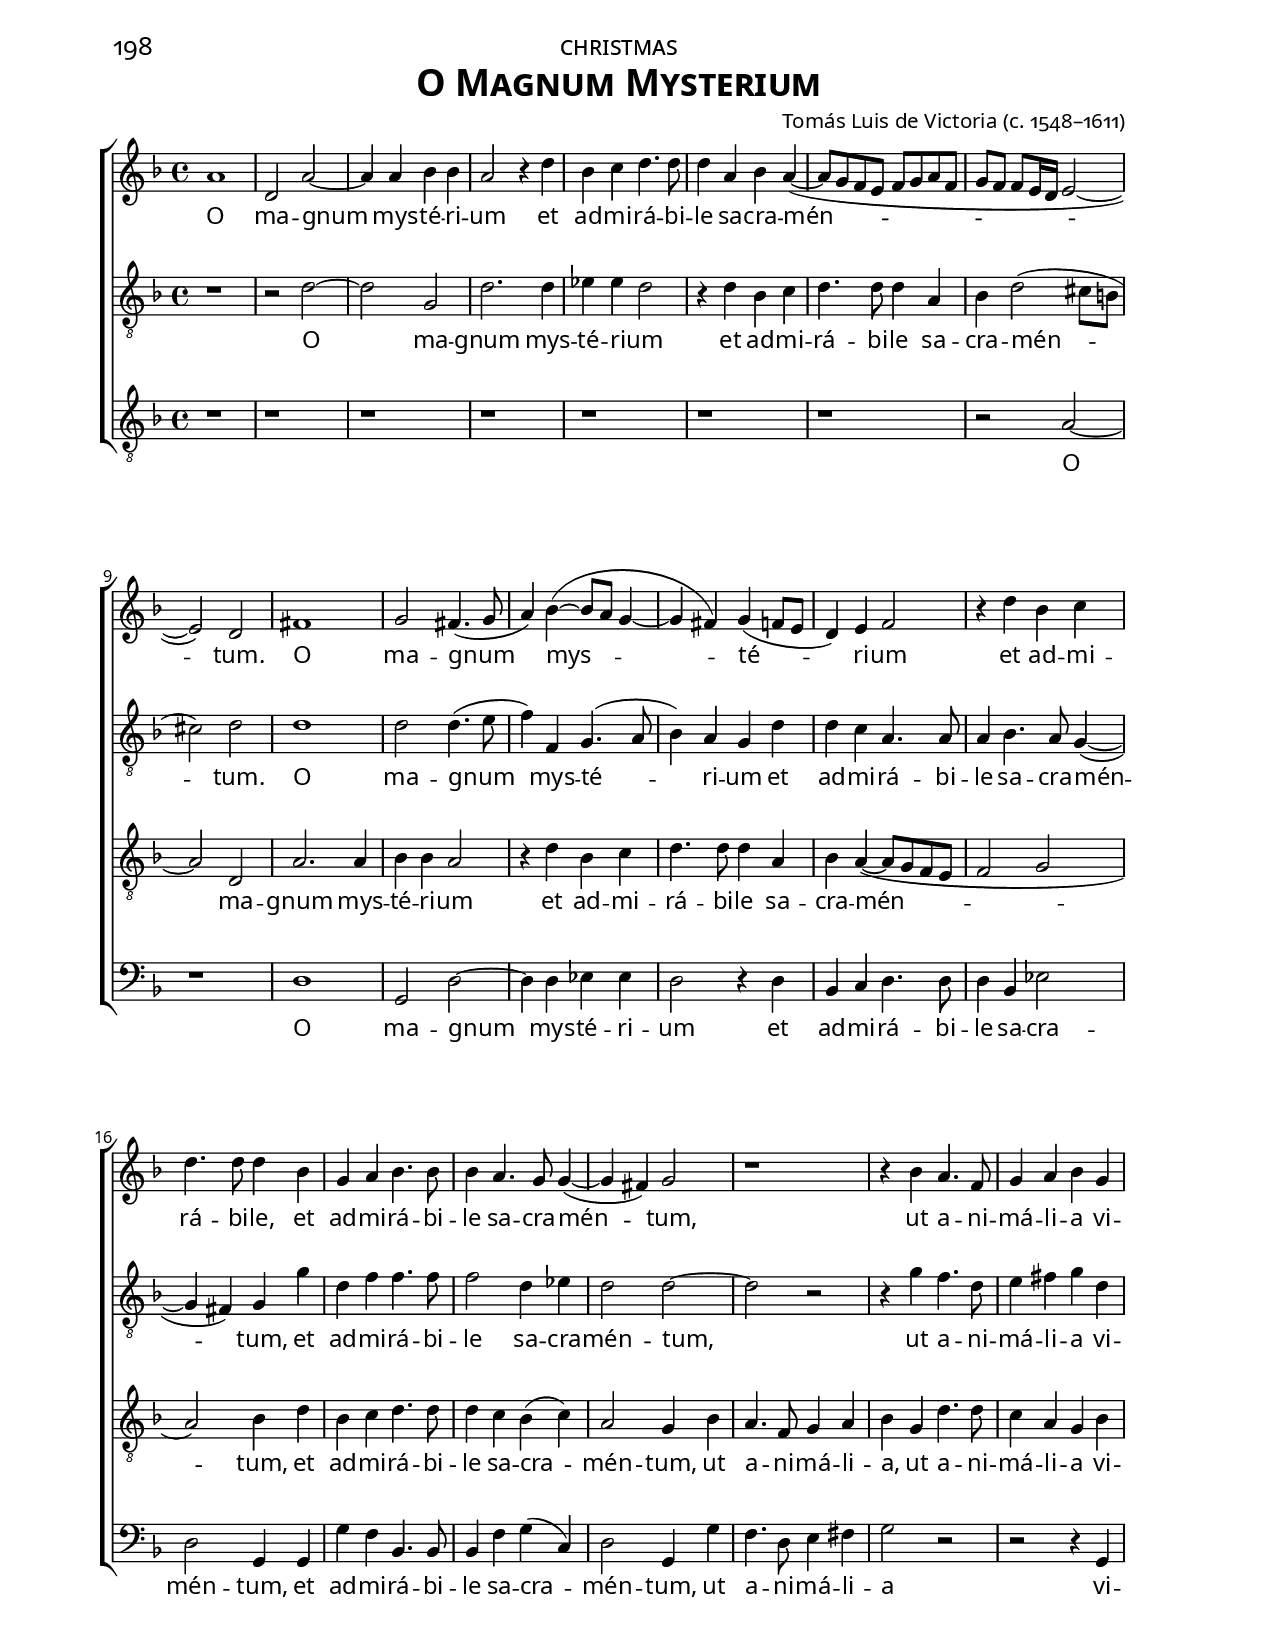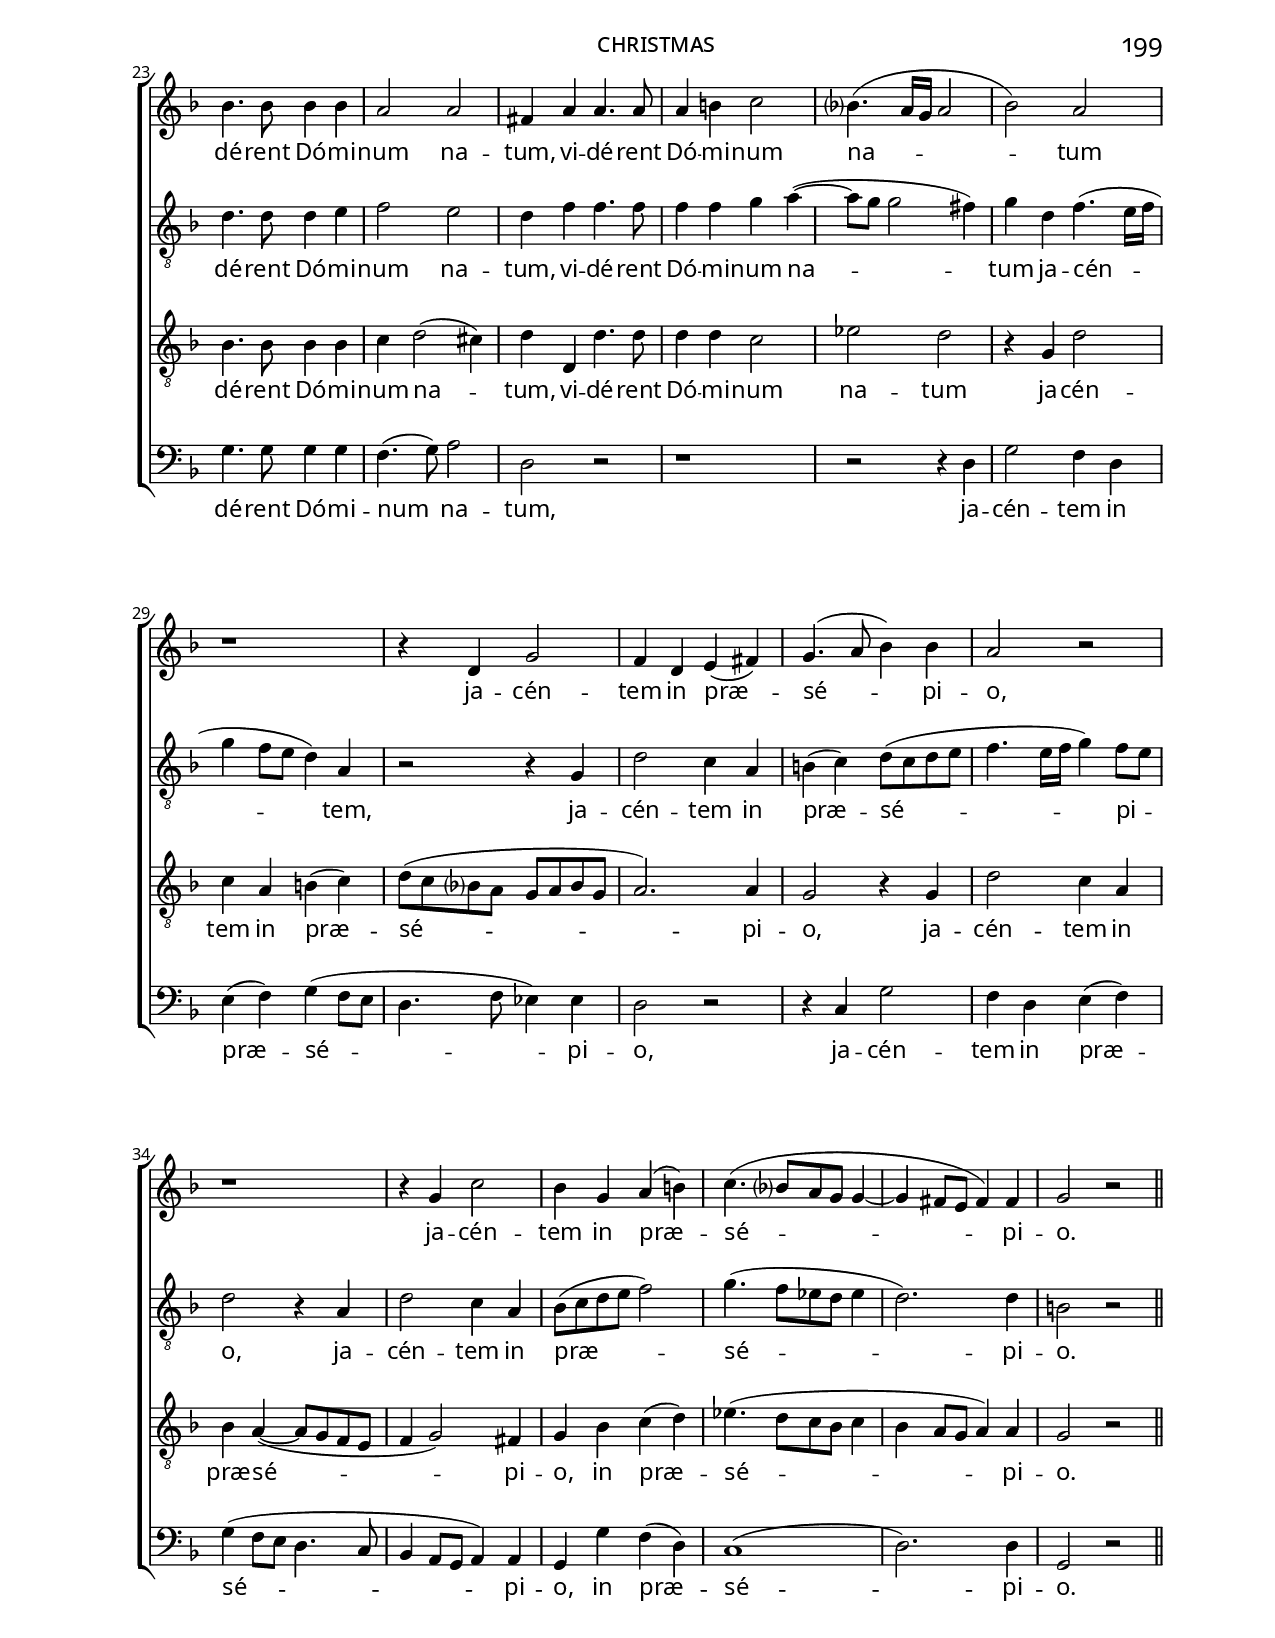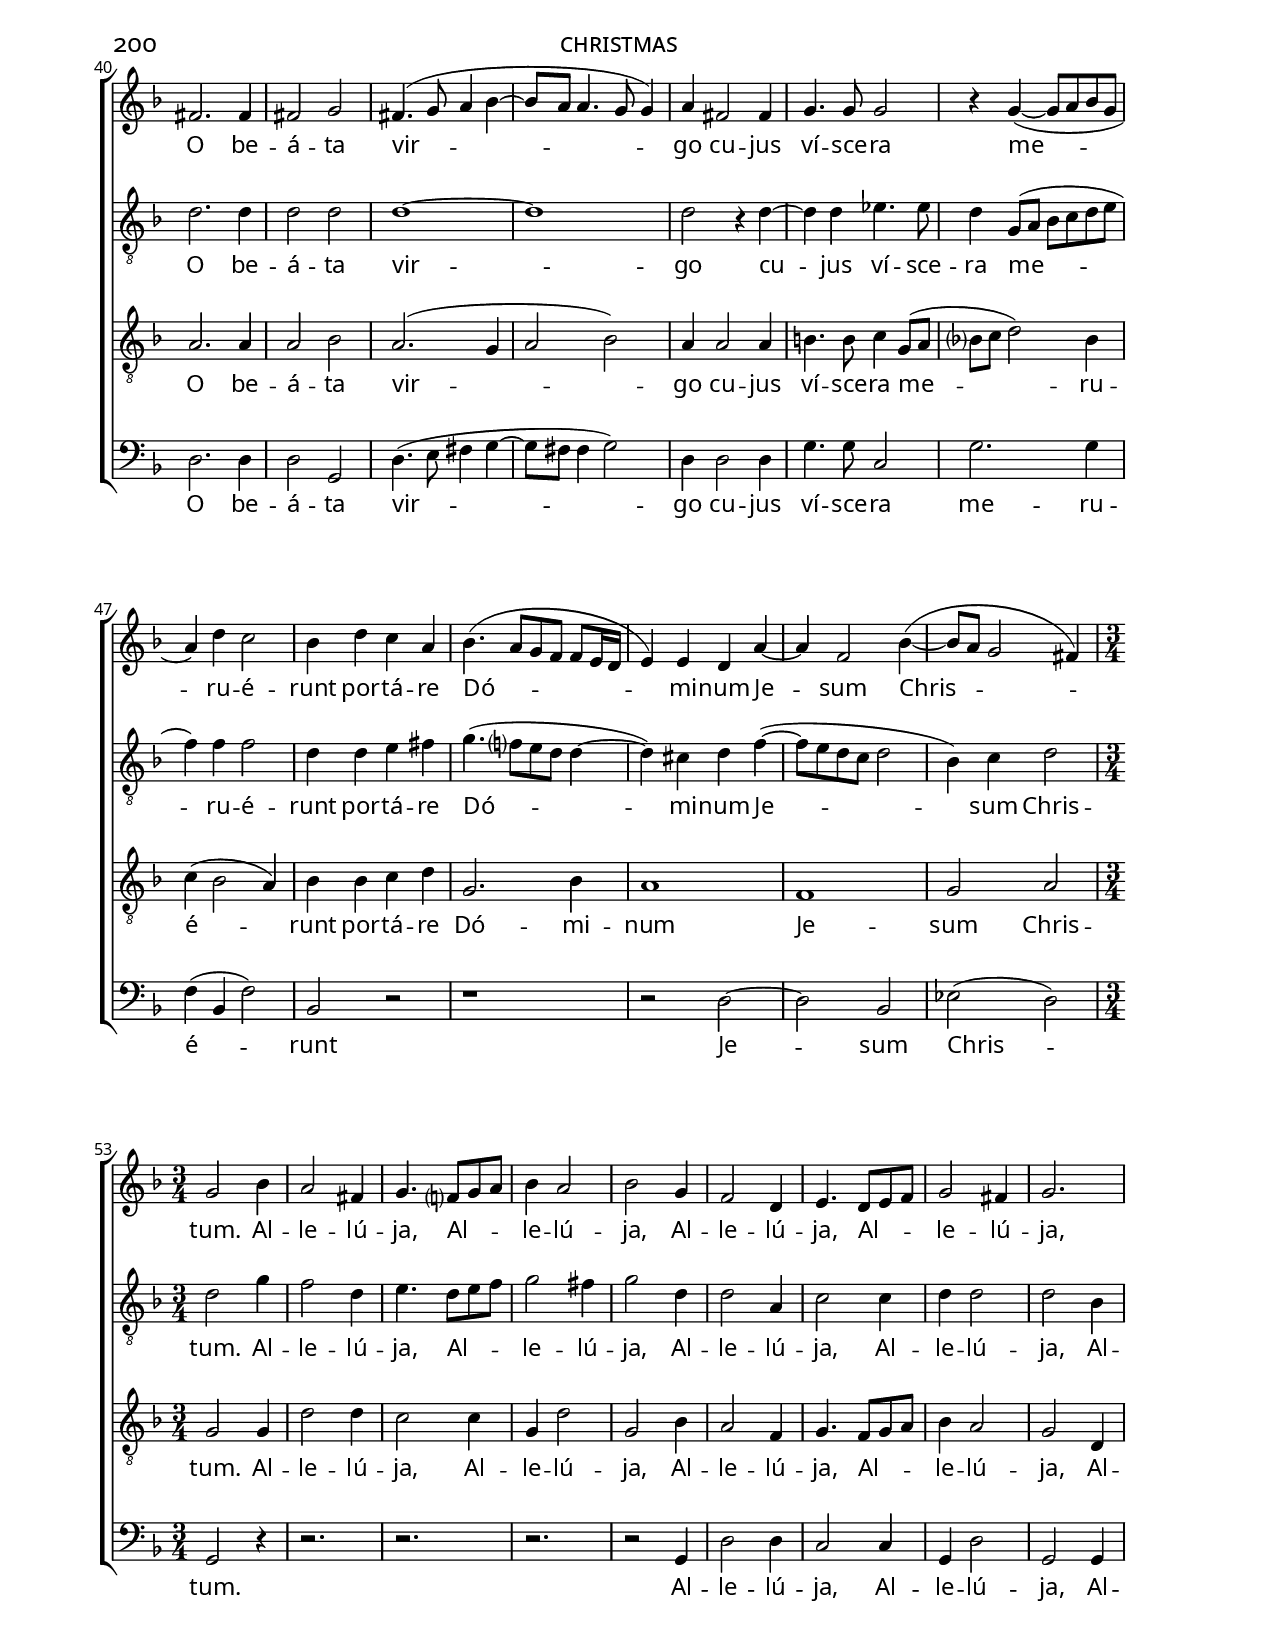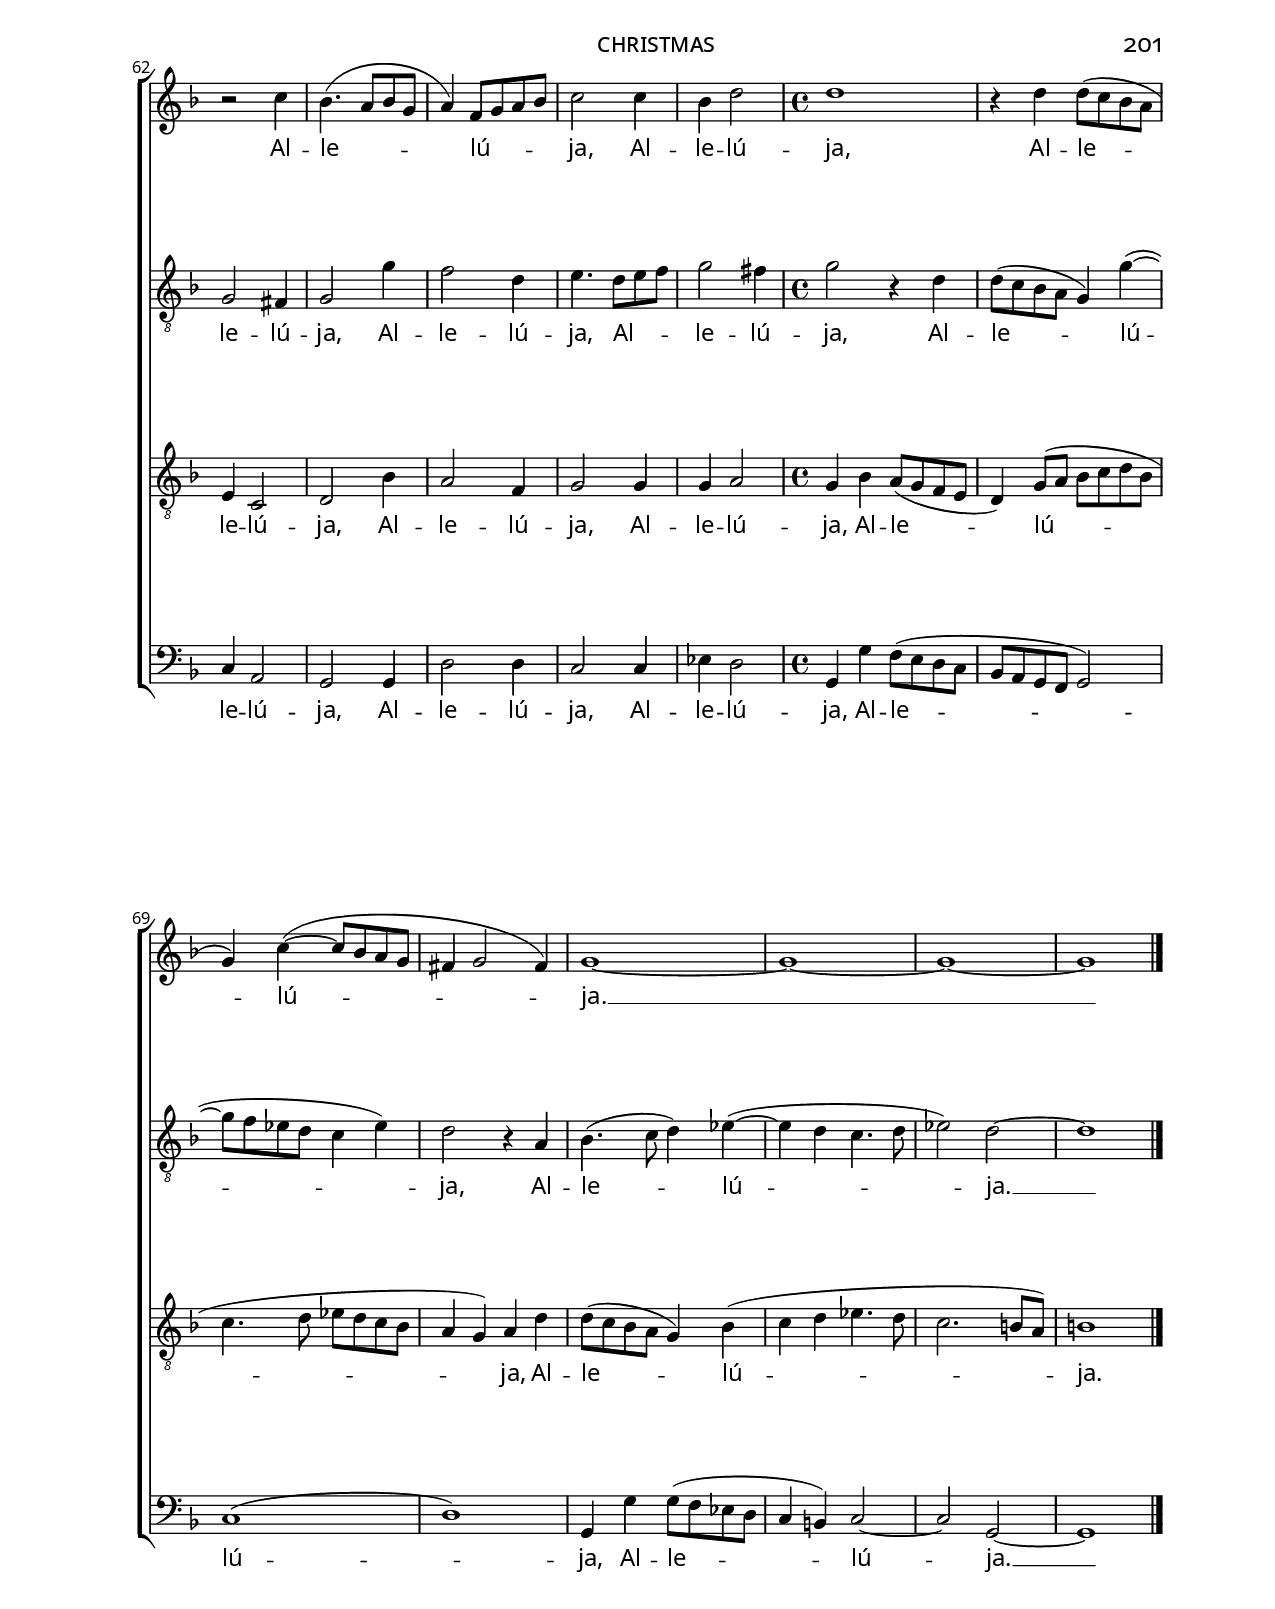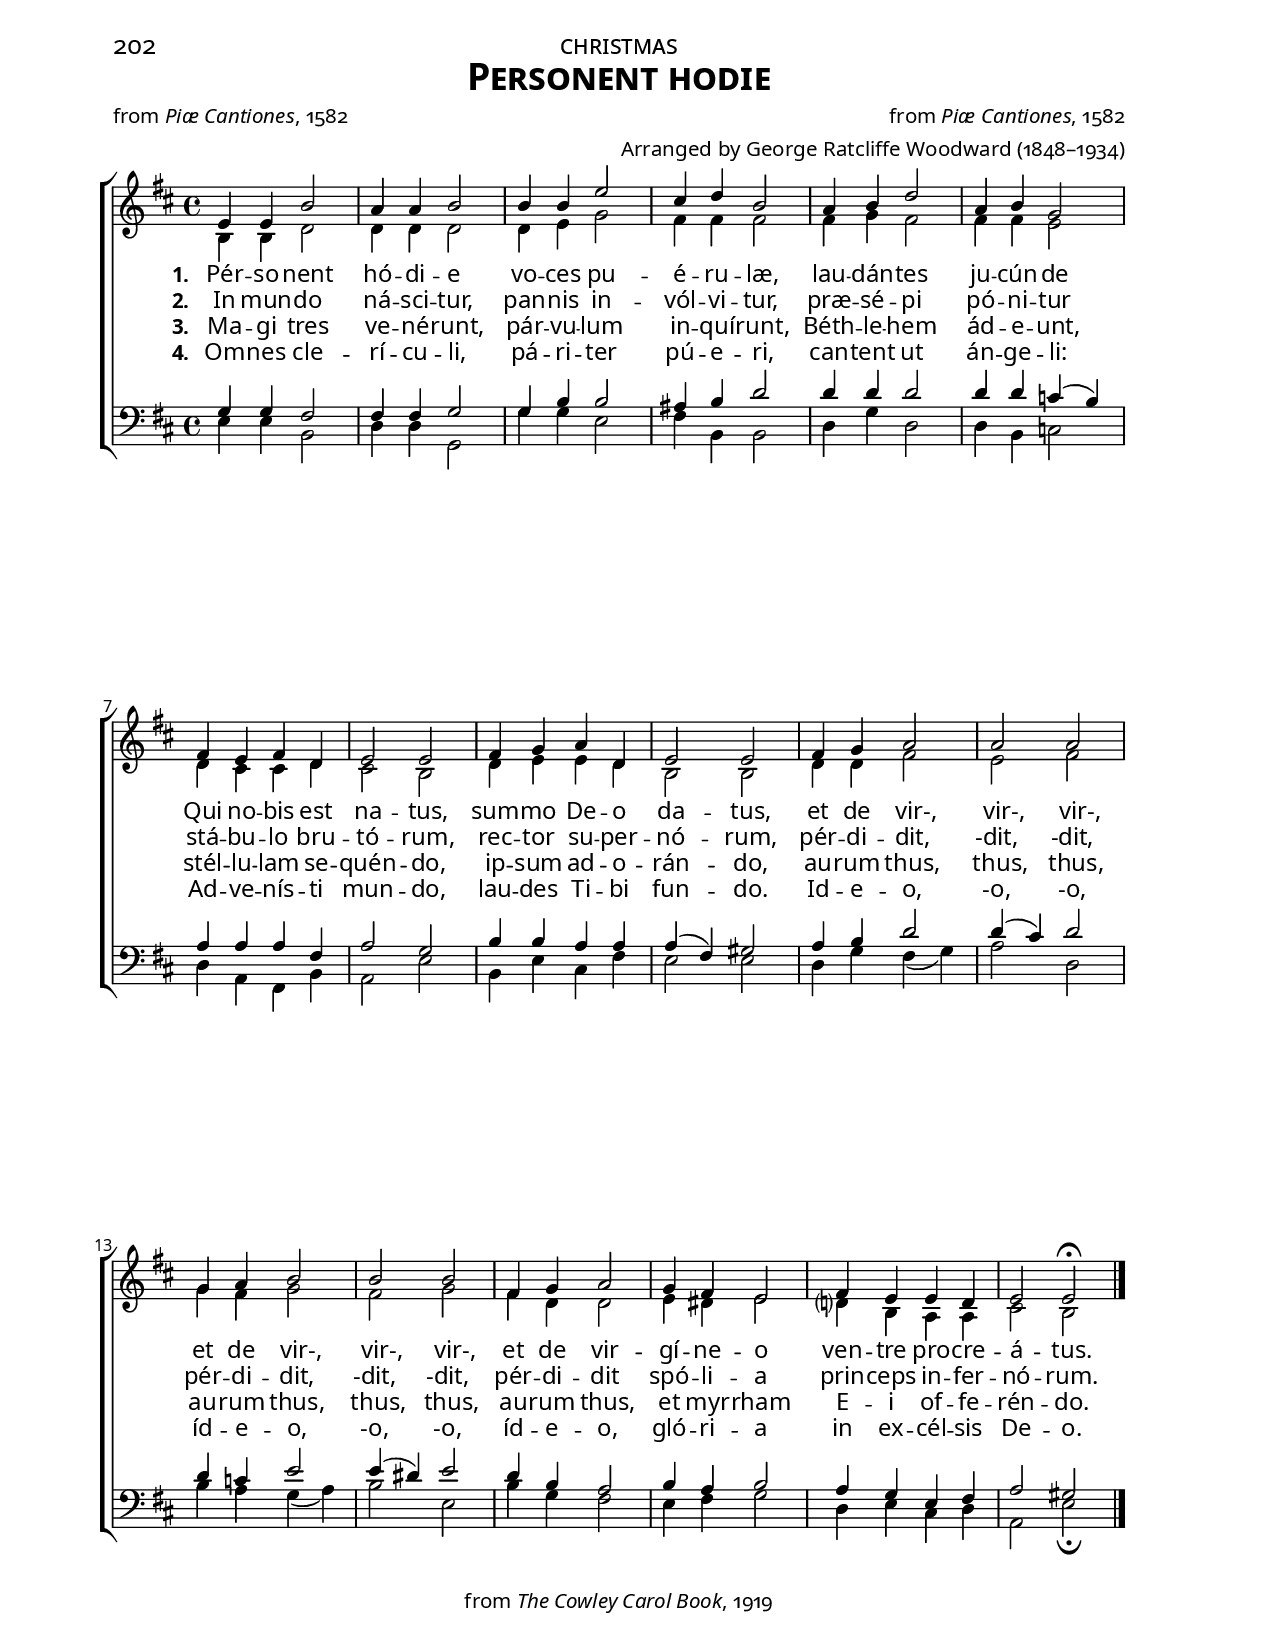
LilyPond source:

\version "2.14.2"
\include "util.ly"
\header {
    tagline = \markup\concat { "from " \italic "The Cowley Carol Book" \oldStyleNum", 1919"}
}
\paper {
  print-all-headers = ##t
  paper-height = 11\in
  paper-width = 8.5\in
  indent = 0\in
  %system-system-spacing = #'((basic-distance . 10) (padding . 0))
  system-system-spacing =
    #'((basic-distance . 0)
       (minimum-distance . 0)
       (padding . 0)
       (stretchability . 100))
  score-markup-spacing =
    #'((basic-distance . 0)
       (minimum-distance . 0)
       (padding . 0)
       (stretchability . 100))
%  top-markup-spacing =
%    #'((basic-distance . 0)
%       (minimum-distance . 0)
%       (padding . 0)
%       (stretchability . 0))
  ragged-last-bottom = ##f
  ragged-bottom = ##f
  two-sided = ##t
  inner-margin = 1\in
  outer-margin = 0.75\in
  top-margin = 0.26\in
  bottom-margin = 0.25\in
  first-page-number = #198
  print-first-page-number = ##t
  headerLine = \markup{\override #'(font-name . "Garamond Premier Pro") \smallCapsOldStyle"christmas"}
  oddHeaderMarkup = \markup\fill-line{
     \override #'(font-name . "Garamond Premier Pro")\abs-fontsize #12.5
     \combine 
        \fill-line{"" \on-the-fly #print-page-number-check-first
        \oldStylePageNum""
        }
        \fill-line{\headerLine}
  }
  evenHeaderMarkup = \markup {
     \override #'(font-name . "Garamond Premier Pro")\abs-fontsize #12.5
     \combine
        \on-the-fly #print-page-number-check-first
        \oldStylePageNum""
        \fill-line{\headerLine}
  }
}
#(set-global-staff-size 18) \paper{ #(define fonts (make-pango-font-tree "Garamond Premier Pro" "Garamond Premier Pro" "Garamond Premier Pro" (/ 18 20))) }
global = {
  \key f \major
  \time 4/4
  \dynamicUp
  %\set crescendoSpanner = #'dashed-line
  %\set midiInstrument = "recorder"
  \autoBeamOff
  \override DynamicTextSpanner #'style = #'none
}

sopMusic = \relative c' {
	a'1 |
  d,2 a'~ |
  a4 a bes bes |
  a2 r4 d |
  bes c d4. d8 |
  
  d4 a bes a(~ |
  a8[ g f e] f[ g a f] |
  g[ f] f[ e16 d] e2~ |
  e) d |
  fis1 |
  
  %page2
  g2 fis4.( g8 |
  a4) bes4(~ bes8[ a] g4~ |
  g fis) g( f8[ e] |
  d4) e f2 |
  r4 d' bes c |
  
  d4. d8 d4 bes |
  g a bes4. bes8 |
  bes4 a4. g8 g4(~ |
  g fis) g2 |
  r1 |
  
  r4 bes a4. f8 |
  g4 a bes g |
  bes4. bes8 bes4 bes |
  a2 a |
  fis4 a a4. a8 |
  
  %page3
  a4 b c2 |
  bes?4.( a16[ g] a2 |
  bes) a |
  r1 |
  r4 d, g2 |
  
  f4 d e( fis) |
  g4.( a8 bes4) bes |
  a2 r |
  r1 |
  r4 g c2 |
  
  bes4 g a( b) |
  c4.( bes?8[ a g] g4~ |
  g fis8[ e] fis4) fis |
  g2 r \bar"||"\pageBreak
  fis2. fis4 |
  fis2 g |
  
  %page4
  fis4.( g8 a4 bes~ |
  bes8[[ a] a4. g8 g4) |
  a fis2 fis4 |
  g4. g8 g2 |
  r4 g4~( g8[ a bes g] |
  
  a4) d c2 |
  bes4 d c a |
  bes4.( a8[ g f] f[ e16 d] |
  e4) e d a'~ |
  a f2 bes4~( |
  
  bes8[ a] g2 fis4) |
  \time 3/4
  g2 bes4 |
  a2 fis4 |
  g4. f?8[ g a] |
  bes4 a2 |
  bes2 g4 |
  
  %page5
  f2 d4 |
  e4. d8[ e f] |
  g2 fis4 |
  g2. |
  r2 c4 |
  bes4.( a8[ bes g] |
  
  a4) f8[ g a bes] |
  c2 c4 |
  bes4 d2 |
  \time 4/4
  d1 |
  r4 d d8([ c bes a] |
  
  g4) c4(~ c8[ bes a g] |
  fis4 g2 fis4) |
  g1~ |
  g~ |
  g~ |
  g \bar"|."
}
sopWords = \lyricmode {
  O ma -- gnum mys -- té -- ri -- um et ad -- mi -- rá -- bi -- le sa -- cra -- mén -- tum.
    O ma -- gnum mys -- té -- ri -- um et ad -- mi -- rá -- bi -- le,
      et ad -- mi -- rá -- bi -- le
    sa -- cra -- mén -- tum,
  ut a -- ni -- má -- li -- a vi -- dé -- rent Dó -- mi -- num na -- tum,
    vi -- dé -- rent Dó -- mi -- num na -- tum
  ja -- cén -- tem in præ -- sé -- pi -- o,
    ja -- cén -- tem in præ -- sé -- pi -- o.
  
  O be -- á -- ta vir -- go cu -- jus ví -- sce -- ra
  me -- ru -- é -- runt por -- tá -- re Dó -- mi -- num Je -- sum Chris -- tum.
  Al -- le -- lú -- ja,
  Al -- le -- lú -- ja,
  Al -- le -- lú -- ja,
  Al -- le -- lú -- ja,
  Al -- le -- lú -- ja,
  Al -- le -- lú -- ja,
  Al -- le -- lú -- ja. __
}

altoMusic = \relative c' {
  r1 |
  r2 d~ |
  d g, |
  d'2. d4 |
  ees4 ees d2 |
  
  r4 d bes c |
  d4. d8 d4 a |
  bes d2( cis8[ b] |
  cis2) d |
  d1 |
  
  %page2
  d2 d4.( e8 |
  f4) f, g4.( a8 |
  bes4) a g d' |
  d c a4. a8 |
  a4 bes4. a8 g4(~ |
  g fis) g g' |
  d f f4. f8 |
  f2 d4 ees |
  d2 d~ |
  d r2 |
  
  r4 g f4. d8 |
  e4 fis g d |
  d4. d8 d4 e |
  f2 e |
  d4 f f4. f8 |
  
  %page3
  f4 f g a(~ |
  a8[ g] g2 fis4) |
  g d f4.( e16[ f] |
  g4 f8[ e] d4) a |
  r2 r4 g |
  
  d'2 c4 a |
  b4( c) d8([ c d e] |
  f4. e16[ f] g4) f8[ e] |
  d2 r4 a |
  d2 c4 a |
  
  bes8([ c d e] f2) |
  g4.( f8[ ees d] ees4 |
  d2.) d4 |
  b2 r2 \bar"||"
  d2. d4 d2 d |
  
  %page 4
  d1~ |
  d |
  d2 r4 d~ |
  d d ees4. ees8 |
  d4 g,8([ a] bes[ c d e] |
  f4) f f2 |
  d4 d e fis |
  g4.( f?8[ e d] d4~ |
  d) cis d f~( |
  f8[ e d c] d2 |
  
  bes4) c d2 |
  \time 3/4
  d2 g4 |
  f2 d4 |
  e4. d8[ e f] |
  g2 fis4 |
  g2 d4 |
  
  %page 5
  d2 a4 |
  c2 c4 |
  d d2 |
  d bes4 |
  g2 fis4 |
  g2 g'4 |
  
  f2 d4 |
  e4. d8[ e f] |
  g2 fis4 |
  \time 4/4
  g2 r4 d |
  d8([ c bes a] g4) g'~( |
  g8[ f ees d] c4 ees) |
  d2 r4 a |
  bes4.( c8 d4) ees(~ |
  ees d c4. d8 |
  ees2) d~ |
  d1 \bar"|."
}
altoWords = \lyricmode {
  O ma -- gnum mys -- té -- ri -- um et ad -- mi -- rá -- bi -- le sa -- cra -- mén -- tum.
    O ma -- gnum mys -- té -- ri -- um et ad -- mi -- rá -- bi -- le sa -- cra -- mén -- tum,
      et ad -- mi -- rá -- bi -- le sa -- cra -- mén -- tum,
  ut a -- ni -- má -- li -- a vi -- dé -- rent Dó -- mi -- num na -- tum,
    vi -- dé -- rent Dó -- mi -- num na -- tum
  ja -- cén -- tem,
    ja -- cén -- tem
  in præ -- sé -- pi -- o,
    ja -- cén -- tem in præ -- sé -- pi -- o.
  
  O be -- á -- ta vir -- go cu -- jus ví -- sce -- ra
  me -- ru -- é -- runt por -- tá -- re Dó -- mi -- num Je -- sum Chris -- tum.
  Al -- le -- lú -- ja,
  Al -- le -- lú -- ja,
  Al -- le -- lú -- ja,
  Al -- le -- lú -- ja,
  Al -- le -- lú -- ja,
  Al -- le -- lú -- ja,
  Al -- le -- lú -- ja,
  Al -- le -- lú -- ja,
  Al -- le -- lú -- ja. __
}

tenorMusic = \relative c' {
  \repeat unfold 7 { r1 }
  r2 a2~ |
  a d, |
  a'2. a4 |
  
  %page2
  bes4 bes a2 |
  r4 d bes c |
  d4. d8 d4 a |
  bes a~( a8[ g f e] |
  f2 g |
  
  a) bes4 d |
  bes c d4. d8 |
  d4 c bes( c) |
  a2 g4 bes |
  a4. f8 g4 a |
  
  bes g d'4. d8 |
  c4 a g bes |
  bes4. bes8 bes4 bes |
  c d2( cis4) |
  d d, d'4. d8 |
  
  %page3
  d4 d c2 |
  ees d |
  r4 g, d'2 |
  c4 a b( c) |
  d8([ c bes? a] g[ a bes g] |
  a2.) a4 |
  g2 r4 g |
  d'2 c4 a |
  bes a4~( a8[ g f e] |
  f4 g2) fis4 |
  
  g bes c( d) |
  ees4.( d8[ c bes] c4 |
  bes a8[ g] a4) a |
  g2 r \bar"||"
  a2. a4 a2 bes |
  
  %page4
  a2.( g4 a2 bes) |
  a4 a2 a4 |
  b4. b8 c4 g8([ a] |
  bes?[ c] d2) bes4 |
  
  c4( bes2 a4) |
  bes bes c d |
  g,2. bes4 |
  a1 f |
  
  g2 a |
  \time 3/4
  g2 g4 |
  d'2 d4 |
  c2 c4 |
  g d'2 |
  g, bes4 |
  
  %page5
  a2 f4 |
  g4. f8[ g a] |
  bes4 a2 |
  g d4 |
  e c2 |
  d bes'4 |
  
  a2 f4 |
  g2 g4 |
  g a2 |
  \time 4/4
  g4 bes a8([ g f e] |
  d4) g8([ a] bes[ c d bes] |
  c4. d8 ees[ d c bes] |
  a4 g) a d |
  d8([ c bes a] g4) bes( |
  c d ees4. d8 |
  c2. b8[ a]) |
  b1 \bar"|."
}

tenorWords = \lyricmode {
  O ma -- gnum mys -- té -- ri -- um et ad -- mi -- rá -- bi -- le sa -- cra -- mén -- tum,
    et ad -- mi -- rá -- bi -- le sa -- cra -- mén -- tum,
  ut a -- ni -- má -- li -- a,
    ut a -- ni -- má -- li -- a
  vi -- dé -- rent Dó -- mi -- num na -- tum,
    vi -- dé -- rent Dó -- mi -- num na -- tum
  ja -- cén -- tem in præ -- sé -- pi -- o,
    ja -- cén -- tem in præ -- sé -- pi -- o,
      in præ -- sé -- pi -- o.
  
  O be -- á -- ta vir -- go cu -- jus ví -- sce -- ra
  me -- ru -- é -- runt por -- tá -- re Dó -- mi -- num Je -- sum Chris -- tum.
  Al -- le -- lú -- ja,
  Al -- le -- lú -- ja,
  Al -- le -- lú -- ja,
  Al -- le -- lú -- ja,
  Al -- le -- lú -- ja,
  Al -- le -- lú -- ja,
  Al -- le -- lú -- ja,
  Al -- le -- lú -- ja,
  Al -- le -- lú -- ja.
}

bassMusic = \relative c' {
  \repeat unfold 9 { r1 }
  d,1 |
  
  %page2
  g,2 d'~ |
  d4 d ees ees |
  d2 r4 d |
  bes c d4. d8 |
  d4 bes ees2 |
  
  d2 g,4 g |
  g' f bes,4. bes8 |
  bes4 f' g( c,) |
  d2 g,4 g' |
  f4. d8 e4 fis |
  
  g2 r |
  r r4 g, |
  g'4. g8 g4 g |
  f4.( g8) a2 |
  d,2 r |
  
  %page3
  r1 |
  r2 r4 d |
  g2 f4 d |
  e( f) g( f8[ e] |
  d4. f8 ees4) ees |
  
  d2 r |
  r4 c g'2 |
  f4 d e( f) |
  g( f8[ e] d4. c8 |
  bes4 a8[ g] a4) a |
  
  g g' f( d) |
  c1( |
  d2.) d4 |
  g,2 r \bar"||"
  d'2. d4 |
  d2 g, |
  
  %page4
  d'4.( e8 fis4 g~ |
  g8[ fis] fis4 g2) |
  d4 d2 d4 |
  g4. g8 c,2 |
  g'2. g4 |
  
  f4( bes, f'2) |
  bes, r |
  r1 |
  r2 d~ |
  d bes |
  
  ees( d) |
  \time 3/4
  g,2 r4 |
  \repeat unfold 3 { r2. }
  r2 g4 |
  
  %page5
  d'2 d4 |
  c2 c4 |
  g d'2 |
  g, g4 |
  c a2 |
  g g4 |
  
  d'2 d4 |
  c2 c4 |
  ees d2 |
  \time 4/4
  g,4 g' f8([ e d c] |
  bes[ a g f] g2) |
  
  c1( |
  d) |
  g,4 g' g8([ f ees d] |
  c4 b) c2~ |
  c g~ |
  g1 \bar"|."
}
bassWords = \lyricmode {
  O ma -- gnum mys -- té -- ri -- um et ad -- mi -- rá -- bi -- le sa -- cra -- mén -- tum,
    et ad -- mi -- rá -- bi -- le sa -- cra -- mén -- tum,
  ut a -- ni -- má -- li -- a vi -- dé -- rent Dó -- mi -- num na -- tum,
  ja -- cén -- tem in præ -- sé -- pi -- o,
    ja -- cén -- tem in præ -- sé -- pi -- o,
    in præ -- sé -- pi -- o.
  
  O be -- á -- ta vir -- go cu -- jus ví -- sce -- ra
  me -- ru -- é -- runt Je -- sum Chris -- tum.
  Al -- le -- lú -- ja,
  Al -- le -- lú -- ja,
  Al -- le -- lú -- ja,
  Al -- le -- lú -- ja,
  Al -- le -- lú -- ja,
  Al -- le -- lú -- ja,
  Al -- le -- lú -- ja. __
}

pianoRH = \relative c' {
}
pianoLH = \relative c' {
}

\score {
<<
    \new ChoirStaff <<
    \new Staff = sop <<
      \new Voice = "sopranos" { \global \sopMusic }
    >>
    \new Lyrics = "sopranos"  \lyricsto "sopranos" \sopWords
    \new Staff = alt <<
      \clef "treble_8"
      \new Voice = "altos" { \global \altoMusic }
    >>
    \new Lyrics = "altos"  \lyricsto "altos" \altoWords
    \new Staff = ten <<
      \clef "treble_8"
      \new Voice = "tenors" { \global \tenorMusic }
    >>
    \new Lyrics = "tenors" \lyricsto "tenors" \tenorWords
    \new Staff = bas <<
      \clef bass
      \new Voice = "basses" { \global \bassMusic }
    >>
    \new Lyrics = "basses" \lyricsto "basses" \bassWords
  >>
%    \new PianoStaff << \new Staff { \new Voice { \pianoRH } } \new Staff { \clef "bass" \pianoLH } >>
  >>
  \layout {
  \context {
    \Lyrics
    \override LyricText #'font-size = #1.3
  }
    \context {
      \Lyrics
      \override LyricText #'font-size = #1.3
      %\override VerticalAxisGroup #'staff-affinity = #0
    }
    \context {
      \Score
      \override SpacingSpanner #'base-shortest-duration = #(ly:make-moment 1 8)
      \override SpacingSpanner #'common-shortest-duration = #(ly:make-moment 1 4)
    }
    \context {
      % Remove all empty staves
      \Staff \RemoveEmptyStaves \override VerticalAxisGroup #'remove-first = ##t
      
      \override VerticalAxisGroup #'staff-staff-spacing =
      #'((basic-distance . 0)
         (minimum-distance . 0)
         (padding . -1)
         (stretchability . 65))
    }
    \context {
      \Lyrics
      \override LyricText #'X-offset = #center-on-word
    }
  }
  \header {
    title = \markup{\override #'(font-name . "Garamond Premier Pro Semibold"){ \abs-fontsize #18 \smallCapsOldStyle"O Magnum Mysterium"}}
    composer = \markup\oldStyleNum"Tomás Luis de Victoria (c. 1548–1611)"
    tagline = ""
  }
}






























global = {
  \key d \major
  \time 4/4
  \autoBeamOff
}

sopMusic = \relative c' {
  e4 e |
  b'2 a4 a b2 b4 b |
  e2 cis4 d |
  b2 a4 b |
  
  d2 a4 b |
  g2 |
  fis4 e fis d |
  e2 e |
  fis4 g a d, |
  
  e2 e |
  fis4 g |
  a2 a |
  a g4 a |
  b2 b |
  b fis4 g |
  a2 g4 fis |
  e2 |
  fis4 e e d |
  e2 e\fermata \bar "|."
}
sopWords = \lyricmode {
  
}

altoMusic = \relative c' {
  b4 b |
  d2 d4 d |
  d2 d4 e |
  g2 fis4 fis |
  fis2 fis4 g |
  
  fis2 fis4 fis |
  e2 |
  d4 cis cis d |
  cis2 b |
  d4 e e d |
  
  b2 b |
  d4 d |
  fis2 e |
  fis g4 fis |
  g2 fis |
  
  g fis4 d |
  d2 e4 dis |
  e2 |
  d?4 b a a |
  cis2 b \bar "|."
}
altoWords = \lyricmode {
  \dropLyricsV
  \set stanza = #"1. "
  Pér -- so -- nent hó -- di -- e
  vo -- ces pu -- é -- ru -- læ,
  lau -- dán -- tes ju -- cún -- de
  Qui no -- bis est na -- tus,
  sum -- mo De -- o da -- tus,
  et de vir-, vir-, vir-,
  et de vir-, vir-, vir-,
  et de vir -- gí -- ne -- o
  ven -- tre pro -- cre -- á -- tus.
}
altoWordsII = \lyricmode {
  \dropLyricsV
%\markup\italic
  \set stanza = #"2. "
  In mun -- do ná -- sci -- tur,
  pan -- nis in -- vól -- vi -- tur,
  præ -- sé -- pi pó -- ni -- tur
  stá -- bu -- lo bru -- tó -- rum,
  rec -- tor su -- per -- nó -- rum,
  pér -- di -- dit, -dit, -dit,
  pér -- di -- dit, -dit, -dit,
  pér -- di -- dit spó -- li -- a
  prin -- ceps in -- fer -- nó -- rum.
}
altoWordsIII = \lyricmode {
  \dropLyricsV
  \set stanza = #"3. "
  Ma -- gi tres ve -- né -- runt,
  pár -- vu -- lum in -- quí -- runt,
  Béth -- le -- hem ád -- e -- unt,
  stél -- lu -- lam se -- quén -- do,
  ip -- sum ad -- o -- rán -- do,
  au -- rum thus, thus, thus,
  au -- rum thus, thus, thus,
  au -- rum thus, et myr -- rham
  E -- i of -- fe -- rén -- do.
}
altoWordsIV = \lyricmode {
  \dropLyricsV
  \set stanza = #"4. "
  Om -- nes cle -- rí -- cu -- li,
  pá -- ri -- ter pú -- e -- ri,
  can -- tent ut án -- ge -- li:
  Ad -- ve -- nís -- ti mun -- do,
  lau -- des Ti -- bi fun -- do.
  Id -- e -- o, -o, -o,
  íd -- e -- o, -o, -o,
  íd -- e -- o, gló -- ri -- a
  in ex -- cél -- sis De -- o.
}
altoWordsV = \lyricmode {
  \set stanza = #"5. "
  \set ignoreMelismata = ##t
}
altoWordsVI = \lyricmode {
  \set stanza = #"6. "
  \set ignoreMelismata = ##t
}
tenorMusic = \relative c' {
  g4 g |
  fis2 fis4 fis |
  g2 g4 b |
  b2 ais4 b |
  d2 d4 d |
  
  d2 d4 d |
  c4( b) |
  a4 a a fis |
  a2 g |
  b4 b a a |
  
  a( fis) gis2 |
  a4 b |
  d2 d4( cis) |
  d2 d4 c |
  e2 e4( dis) |
  
  e2 d4 b |
  a2 b4 a |
  b2 |
  a4 g e fis |
  a2 gis \bar "|."
}
tenorWords = \lyricmode {

}

bassMusic = \relative c {
  e4 e |
  b2 d4 d |
  g,2 g'4 g |
  e2 fis4 b, |
  b2 d4 g |
  
  d2 d4 b |
  c2 |
  d4  a fis b |
  a2 e' |
  b4 e cis fis |
  
  e2 e |
  d4 g |
  fis( g) a2 |
  d, b'4 a |
  g( a) b2 |
  
  e, b'4 g |
  fis2 e4 fis |
  g2 |
  d4 e cis d |
  a2 e'\fermata \bar "|."
}
bassWords = \lyricmode {

}

pianoRH = \relative c' {
}
pianoLH = \relative c' {
}

\score {
  <<
   \new ChoirStaff <<
    \new Staff = women <<
      \new Voice = "sopranos" { \voiceOne << \global \sopMusic >> }
      \new Voice = "altos" { \voiceTwo << \global \altoMusic >> }
    >>
    \new Lyrics \with { alignAboveContext = #"women" \override VerticalAxisGroup #'nonstaff-relatedstaff-spacing = #'((basic-distance . 1))} \lyricsto "sopranos" \sopWords
    \new Lyrics = "altosVI"  \with { alignBelowContext = #"women" } \lyricsto "sopranos" \altoWordsVI
    \new Lyrics = "altosV"  \with { alignBelowContext = #"women" } \lyricsto "sopranos" \altoWordsV
    \new Lyrics = "altosIV"  \with { alignBelowContext = #"women" } \lyricsto "sopranos" \altoWordsIV
    \new Lyrics = "altosIII"  \with { alignBelowContext = #"women" } \lyricsto "sopranos" \altoWordsIII
    \new Lyrics = "altosII"  \with { alignBelowContext = #"women" } \lyricsto "sopranos" \altoWordsII
    \new Lyrics = "altos"  \with { alignBelowContext = #"women" \override VerticalAxisGroup #'nonstaff-relatedstaff-spacing = #'((basic-distance . 1)) } \lyricsto "sopranos" \altoWords
   \new Staff = men <<
      \clef bass
      \new Voice = "tenors" { \voiceOne << \global \tenorMusic >> }
      \new Voice = "basses" { \voiceTwo << \global \bassMusic >> }
    >>
    \new Lyrics \with { alignAboveContext = #"men" \override VerticalAxisGroup #'nonstaff-relatedstaff-spacing = #'((basic-distance . 1)) } \lyricsto "tenors" \tenorWords
    \new Lyrics \with { alignBelowContext = #"men" \override VerticalAxisGroup #'nonstaff-relatedstaff-spacing = #'((basic-distance . 1)) } \lyricsto "basses" \bassWords
  >>
%    \new PianoStaff << \new Staff { \new Voice { \pianoRH } } \new Staff { \clef "bass" \pianoLH } >>
  >>
  \layout {
  \context {
    \Lyrics
    \override LyricText #'font-size = #1.3
  }
    \context {
      \Score
      %\override SpacingSpanner #'base-shortest-duration = #(ly:make-moment 1 8)
      %\override SpacingSpanner #'common-shortest-duration = #(ly:make-moment 1 4)
    }
    \context {
      % Remove all empty staves
      % \Staff \RemoveEmptyStaves \override VerticalAxisGroup #'remove-first = ##t
    }
    \context {
      \Lyrics
      \override LyricText #'X-offset = #center-on-word
    }
  }
  \header {
    title = \markup{\override #'(font-name . "Garamond Premier Pro Semibold"){ \abs-fontsize #18 \smallCapsOldStyle"Personent hodie"}}
    poet = \markup \concat{"from " \italic "Piæ Cantiones" \oldStyleNum", 1582"}
    composer = \markup \concat{"from " \italic "Piæ Cantiones" \oldStyleNum", 1582"}
    arranger = \markup\oldStyleNum"Arranged by George Ratcliffe Woodward (1848–1934)"
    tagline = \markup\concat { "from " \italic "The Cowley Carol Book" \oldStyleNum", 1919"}
  }
}
